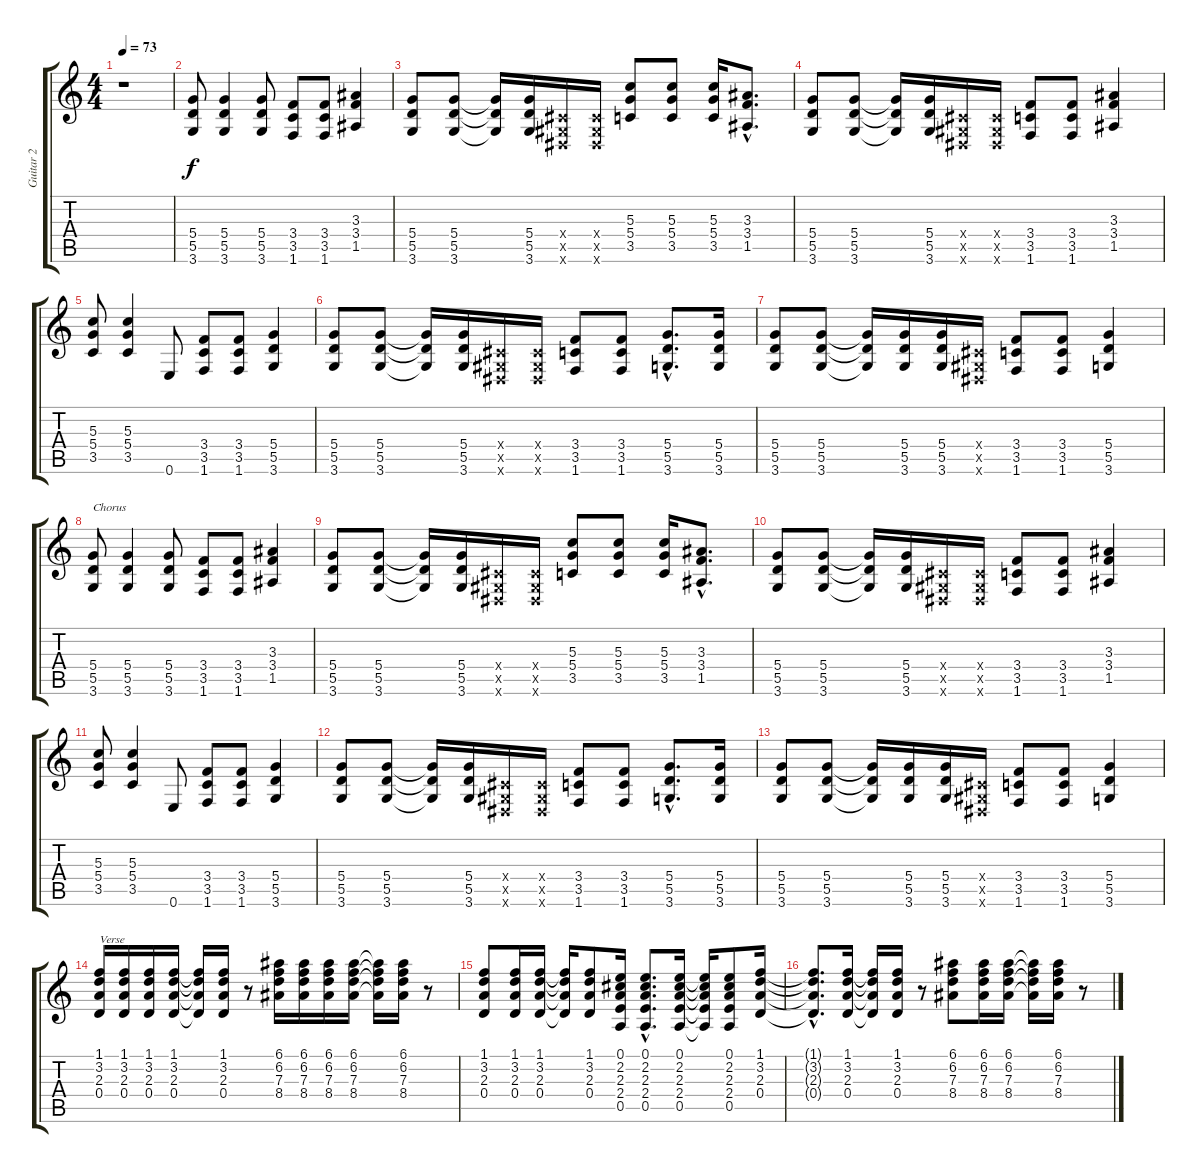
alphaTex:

\track ("Guitar 2" "Guitar 2") {instrument acousticguitarsteel}
\staff {score tabs}
\tuning (E4 B3 G3 D3 A2 E2) {hide}
\ts (4 4)
\tempo 73
\clef g2
\ks c
r.1{dy f instrument acousticguitarsteel} |
(5.4 5.5 3.6).8 (5.4 5.5 3.6).4 (5.4 5.5 3.6).8 (3.4 3.5 1.6).8 (3.4 3.5 1.6).8 (3.3 3.4 1.5).4 |
(5.4 5.5 3.6).8 (5.4 5.5 3.6).8 (5.4{t} 5.5{t} 3.6{t}).16 (5.4 5.5 3.6).16 (-1.4{x} -1.5{x} -1.6{x}).16 (-1.4{x} -1.5{x} -1.6{x}).16 (5.3 5.4 3.5).8 (5.3 5.4 3.5).8 (5.3 5.4 3.5).16 (3.3{hac} 3.4{hac} 1.5{hac}).8{d} |
(5.4 5.5 3.6).8 (5.4 5.5 3.6).8 (5.4{t} 5.5{t} 3.6{t}).16 (5.4 5.5 3.6).16 (-1.4{x} -1.5{x} -1.6{x}).16 (-1.4{x} -1.5{x} -1.6{x}).16 (3.4 3.5 1.6).8 (3.4 3.5 1.6).8 (3.3 3.4 1.5).4 |
(5.3 5.4 3.5).8 (5.3 5.4 3.5).4 0.6.8 (3.4 3.5 1.6).8 (3.4 3.5 1.6).8 (5.4 5.5 3.6).4 |
(5.4 5.5 3.6).8 (5.4 5.5 3.6).8 (5.4{t} 5.5{t} 3.6{t}).16 (5.4 5.5 3.6).16 (-1.4{x} -1.5{x} -1.6{x}).16 (-1.4{x} -1.5{x} -1.6{x}).16 (3.4 3.5 1.6).8 (3.4 3.5 1.6).8 (5.4{hac} 5.5{hac} 3.6{hac}).8{d} (5.4 5.5 3.6).16 |
(5.4 5.5 3.6).8 (5.4 5.5 3.6).8 (5.4{t} 5.5{t} 3.6{t}).16 (5.4 5.5 3.6).16 (5.4 5.5 3.6).16 (-1.4{x} -1.5{x} -1.6{x}).16 (3.4 3.5 1.6).8 (3.4 3.5 1.6).8 (5.4 5.5 3.6).4 |
(5.4 5.5 3.6).8{txt "Chorus"} (5.4 5.5 3.6).4 (5.4 5.5 3.6).8 (3.4 3.5 1.6).8 (3.4 3.5 1.6).8 (3.3 3.4 1.5).4 |
(5.4 5.5 3.6).8 (5.4 5.5 3.6).8 (5.4{t} 5.5{t} 3.6{t}).16 (5.4 5.5 3.6).16 (-1.4{x} -1.5{x} -1.6{x}).16 (-1.4{x} -1.5{x} -1.6{x}).16 (5.3 5.4 3.5).8 (5.3 5.4 3.5).8 (5.3 5.4 3.5).16 (3.3{hac} 3.4{hac} 1.5{hac}).8{d} |
(5.4 5.5 3.6).8 (5.4 5.5 3.6).8 (5.4{t} 5.5{t} 3.6{t}).16 (5.4 5.5 3.6).16 (-1.4{x} -1.5{x} -1.6{x}).16 (-1.4{x} -1.5{x} -1.6{x}).16 (3.4 3.5 1.6).8 (3.4 3.5 1.6).8 (3.3 3.4 1.5).4 |
(5.3 5.4 3.5).8 (5.3 5.4 3.5).4 0.6.8 (3.4 3.5 1.6).8 (3.4 3.5 1.6).8 (5.4 5.5 3.6).4 |
(5.4 5.5 3.6).8 (5.4 5.5 3.6).8 (5.4{t} 5.5{t} 3.6{t}).16 (5.4 5.5 3.6).16 (-1.4{x} -1.5{x} -1.6{x}).16 (-1.4{x} -1.5{x} -1.6{x}).16 (3.4 3.5 1.6).8 (3.4 3.5 1.6).8 (5.4{hac} 5.5{hac} 3.6{hac}).8{d} (5.4 5.5 3.6).16 |
(5.4 5.5 3.6).8 (5.4 5.5 3.6).8 (5.4{t} 5.5{t} 3.6{t}).16 (5.4 5.5 3.6).16 (5.4 5.5 3.6).16 (-1.4{x} -1.5{x} -1.6{x}).16 (3.4 3.5 1.6).8 (3.4 3.5 1.6).8 (5.4 5.5 3.6).4 |
(1.1 3.2 2.3 0.4).16{txt "Verse"} (1.1 3.2 2.3 0.4).16 (1.1 3.2 2.3 0.4).16 (1.1 3.2 2.3 0.4).16 (1.1{t} 3.2{t} 2.3{t} 0.4{t}).16 (1.1 3.2 2.3 0.4).16 r.8 (6.1 6.2 7.3 8.4).16 (6.1 6.2 7.3 8.4).16 (6.1 6.2 7.3 8.4).16 (6.1 6.2 7.3 8.4).16 (6.1{t} 6.2{t} 7.3{t} 8.4{t}).16 (6.1 6.2 7.3 8.4).16 r.8 |
(1.1 3.2 2.3 0.4).8 (1.1 3.2 2.3 0.4).16 (1.1 3.2 2.3 0.4).16 (1.1{t} 3.2{t} 2.3{t} 0.4{t}).16 (1.1 3.2 2.3 0.4).8 (0.1 2.2 2.3 2.4 0.5).16 (0.1{hac} 2.2{hac} 2.3{hac} 2.4{hac} 0.5{hac}).8{d} (0.1 2.2 2.3 2.4 0.5).16 (0.1{t} 2.2{t} 2.3{t} 2.4{t} 0.5{t}).16 (0.1 2.2 2.3 2.4 0.5).8 (1.1 3.2 2.3 0.4).16 |
(1.1{hac t} 3.2{hac t} 2.3{hac t} 0.4{hac t}).8{d} (1.1 3.2 2.3 0.4).16 (1.1{t} 3.2{t} 2.3{t} 0.4{t}).16 (1.1 3.2 2.3 0.4).16 r.8 (6.1 6.2 7.3 8.4).8 (6.1 6.2 7.3 8.4).16 (6.1 6.2 7.3 8.4).16 (6.1{t} 6.2{t} 7.3{t} 8.4{t}).16 (6.1 6.2 7.3 8.4).16 r.8
